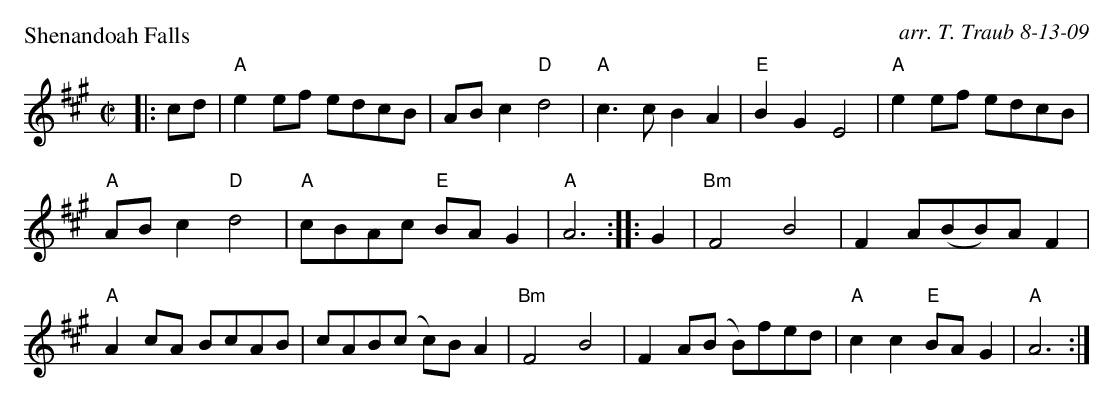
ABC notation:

X:1
P: Shenandoah Falls
M: C|
L: 1/8
C: arr. T. Traub 8-13-09
K: A
|: cd|"A"e2 ef edcB|AB c2 "D"d4|"A"c3c B2 A2|"E"B2 G2 E4| "A"e2 ef edcB|
"A"AB c2 "D"d4|"A"cBAc "E"BA G2|"A" A6:||:G2|"Bm"F4B4|F2 A(BB)A F2|
"A"A2 cA BcAB|cAB(c c)BA2|"Bm"F4B4|F2 A(B B)fed|"A"c2 c2 "E"BAG2|"A"A6:|
